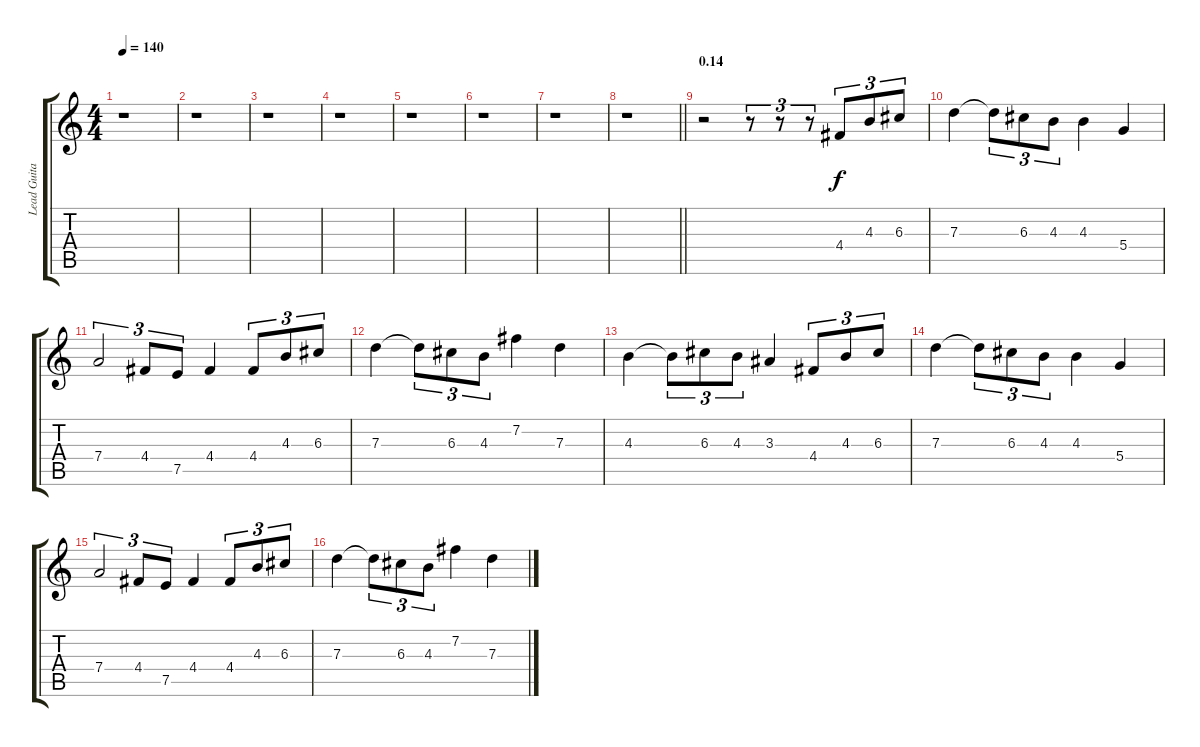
\track ("Lead Guitar" "Lead Guita") {instrument distortionguitar}
\staff {score tabs}
\tuning (E4 B3 G3 D3 A2 D2) {hide}
\ts (4 4)
\tempo 140
\clef g2
\ks c
r.1{dy f instrument distortionguitar} |
r.1 |
r.1 |
r.1 |
r.1 |
r.1 |
r.1 |
\barLineRight lightlight
r.1 |
\section ("" "0.14")
r.2 r.8{tu (3 2)} r.8{tu (3 2)} r.8{tu (3 2)} 4.4.8{tu (3 2)} 4.3.8{tu (3 2)} 6.3.8{tu (3 2)} |
7.3.4 7.3{t}.8{tu (3 2)} 6.3.8{tu (3 2)} 4.3.8{tu (3 2)} 4.3.4 5.4.4 |
7.4.2{tu (3 2)} 4.4.8{tu (3 2)} 7.5.8{tu (3 2)} 4.4.4 4.4.8{tu (3 2)} 4.3.8{tu (3 2)} 6.3.8{tu (3 2)} |
7.3.4 7.3{t}.8{tu (3 2)} 6.3.8{tu (3 2)} 4.3.8{tu (3 2)} 7.2.4 7.3.4 |
4.3.4 4.3{t}.8{tu (3 2)} 6.3.8{tu (3 2)} 4.3.8{tu (3 2)} 3.3.4 4.4.8{tu (3 2)} 4.3.8{tu (3 2)} 6.3.8{tu (3 2)} |
7.3.4 7.3{t}.8{tu (3 2)} 6.3.8{tu (3 2)} 4.3.8{tu (3 2)} 4.3.4 5.4.4 |
7.4.2{tu (3 2)} 4.4.8{tu (3 2)} 7.5.8{tu (3 2)} 4.4.4 4.4.8{tu (3 2)} 4.3.8{tu (3 2)} 6.3.8{tu (3 2)} |
7.3.4 7.3{t}.8{tu (3 2)} 6.3.8{tu (3 2)} 4.3.8{tu (3 2)} 7.2.4 7.3.4
